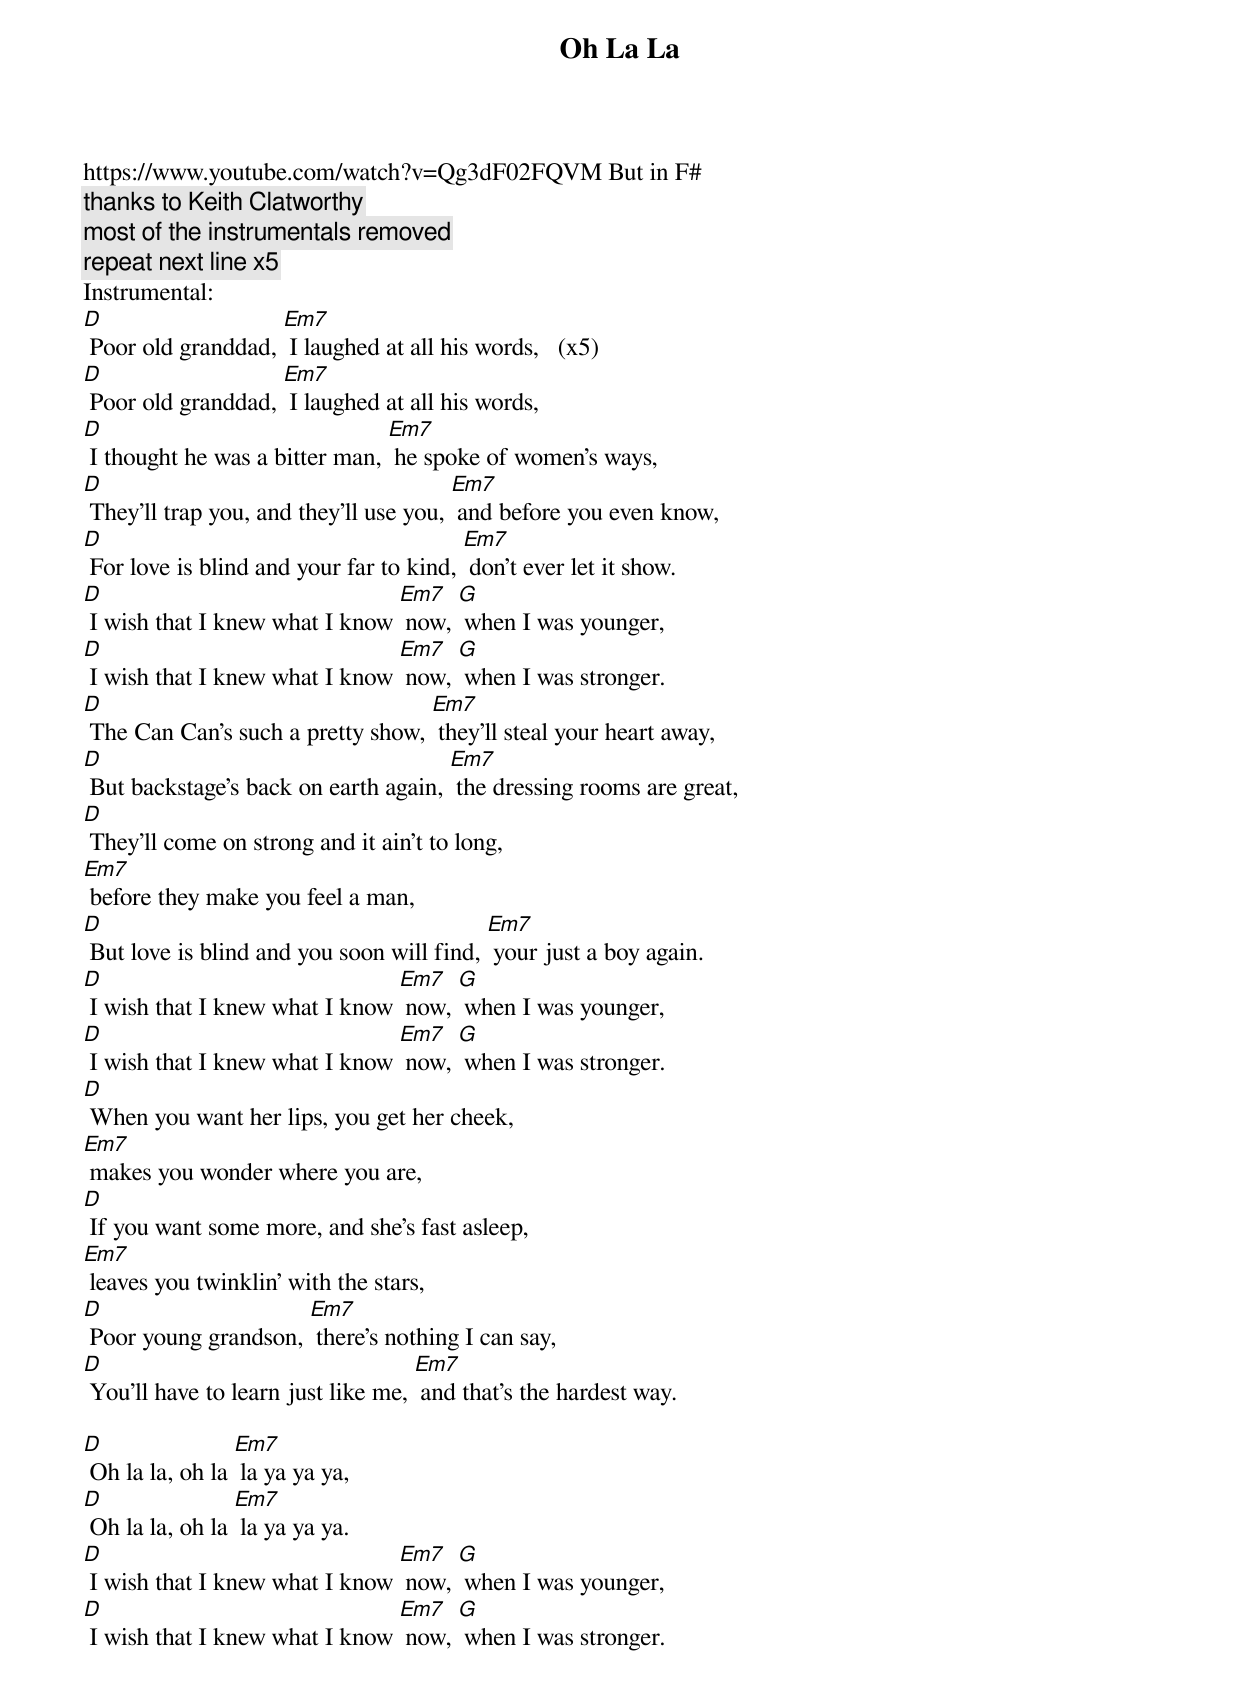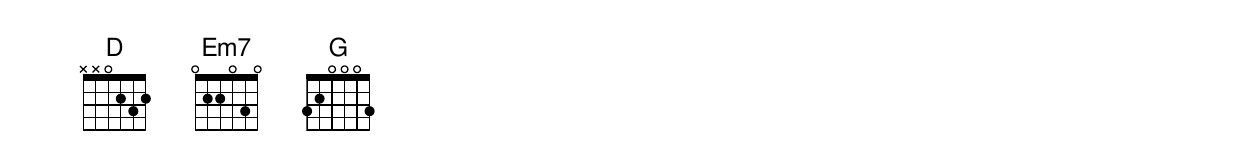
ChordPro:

{t:Oh La La}
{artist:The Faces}
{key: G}
https://www.youtube.com/watch?v=Qg3dF02FQVM But in F#
{c: thanks to Keith Clatworthy}
{c:most of the instrumentals removed}
{c:repeat next line x5}
Instrumental:
[D] Poor old granddad, [Em7] I laughed at all his words,   (x5)
{c: }
[D] Poor old granddad, [Em7] I laughed at all his words,
[D] I thought he was a bitter man, [Em7] he spoke of women's ways,
[D] They'll trap you, and they'll use you, [Em7] and before you even know,
[D] For love is blind and your far to kind, [Em7] don't ever let it show.
{c:}
[D] I wish that I knew what I know [Em7] now, [G] when I was younger,
[D] I wish that I knew what I know [Em7] now, [G] when I was stronger.
{c:}
[D] The Can Can's such a pretty show, [Em7] they'll steal your heart away,
[D] But backstage's back on earth again, [Em7] the dressing rooms are great,
[D] They'll come on strong and it ain't to long,
[Em7] before they make you feel a man,
[D] But love is blind and you soon will find, [Em7] your just a boy again.
{c:}
[D] I wish that I knew what I know [Em7] now, [G] when I was younger,
[D] I wish that I knew what I know [Em7] now, [G] when I was stronger.
{c:}
[D] When you want her lips, you get her cheek,
[Em7] makes you wonder where you are,
[D] If you want some more, and she's fast asleep,
[Em7] leaves you twinklin' with the stars,
[D] Poor young grandson, [Em7] there's nothing I can say,
[D] You'll have to learn just like me, [Em7] and that's the hardest way.

[D] Oh la la, oh la [Em7] la ya ya ya,
[D] Oh la la, oh la [Em7] la ya ya ya.
{c:}
[D] I wish that I knew what I know [Em7] now, [G] when I was younger,
[D] I wish that I knew what I know [Em7] now, [G] when I was stronger.
